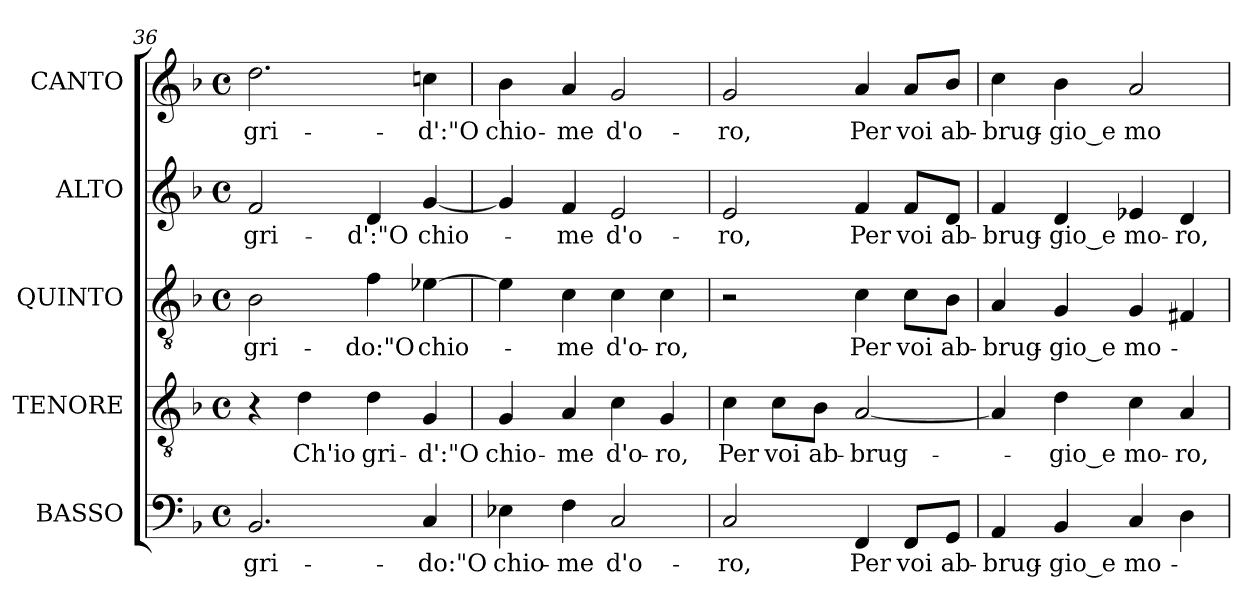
**kern	**text	**kern	**text	**kern	**text	**kern	**text	**kern	**text
*part5	*part5	*part4	*part4	*part3	*part3	*part2	*part2	*part1	*part1
*staff5	*staff5	*staff4	*staff4	*staff3	*staff3	*staff2	*staff2	*staff1	*staff1
*I"BASSO	*	*I"TENORE	*	*I"QUINTO	*	*I"ALTO	*	*I"CANTO	*
*I'B	*	*I'T.	*	*I'T	*	*I'A.	*	*	*
!!LO:LB:g=z
*clefF4	*	*clefGv2	*	*clefGv2	*	*clefG2	*	*clefG2	*
*	*	*ITrd7c12	*	*ITrd7c12	*	*	*	*	*
*k[b-]	*	*k[b-]	*	*k[b-]	*	*k[b-]	*	*k[b-]	*
*F:	*	*F:	*	*F:	*	*F:	*	*F:	*
*M4/4	*	*M4/4	*	*M4/4	*	*M4/4	*	*M4/4	*
*met(c)	*	*met(c)	*	*met(c)	*	*met(c)	*	*met(c)	*
=36	=36	=36	=36	=36	=36	=36	=36	=36	=36
!	!LO:LY:b:color=#000000	!	!	!	!	!	!	!	!
!	!	!	!	!	!LO:LY:b:color=#000000	!	!	!	!
!	!	!	!	!	!	!	!LO:LY:b:color=#000000	!	!
!	!	!	!	!	!	!	!	!	!LO:LY:b:color=#000000
2.BB-i/	gri-	4r	.	2BB-i\	gri-	2fi/	gri-	2.ddi\	gri-
!	!	!	!LO:LY:b:color=#000000	!	!	!	!	!	!
.	.	4Di\	Ch'io	.	.	.	.	.	.
!	!	!	!LO:LY:b:color=#000000	!	!	!	!	!	!
!	!	!	!	!	!LO:LY:b:color=#000000	!	!	!	!
!	!	!	!	!	!	!	!LO:LY:b:color=#000000	!	!
.	.	4Di\	gri-	4Fi\	-do:"O	4di/	-d':"O	.	.
!	!LO:LY:b:color=#000000	!	!	!	!	!	!	!	!
!	!	!	!LO:LY:b:color=#000000	!	!	!	!	!	!
!	!	!	!	!	!LO:LY:b:color=#000000	!	!	!	!
!	!	!	!	!	!	!	!LO:LY:b:color=#000000	!	!
!	!	!	!	!	!	!	!	!	!LO:LY:b:color=#000000
4Ci/	-do:"O	4GGi/	-d':"O	[>4E-Xi\	chio-	[<4gi/	chio-	4ccni\	-d':"O
=37	=37	=37	=37	=37	=37	=37	=37	=37	=37
!	!LO:LY:b:color=#000000	!	!	!	!	!	!	!	!
!	!	!	!LO:LY:b:color=#000000	!	!	!	!	!	!
!	!	!	!	!	!	!	!	!	!LO:LY:b:color=#000000
4E-Xi\	chio-	4GGi/	chio-	4E-i\]	.	4gi/]	.	4b-i\	chio-
!	!LO:LY:b:color=#000000	!	!	!	!	!	!	!	!
!	!	!	!LO:LY:b:color=#000000	!	!	!	!	!	!
!	!	!	!	!	!LO:LY:b:color=#000000	!	!	!	!
!	!	!	!	!	!	!	!LO:LY:b:color=#000000	!	!
!	!	!	!	!	!	!	!	!	!LO:LY:b:color=#000000
4Fi\	-me	4AAi/	-me	4Ci\	-me	4fi/	-me	4ai/	-me
!	!LO:LY:b:color=#000000	!	!	!	!	!	!	!	!
!	!	!	!LO:LY:b:color=#000000	!	!	!	!	!	!
!	!	!	!	!	!LO:LY:b:color=#000000	!	!	!	!
!	!	!	!	!	!	!	!LO:LY:b:color=#000000	!	!
!	!	!	!	!	!	!	!	!	!LO:LY:b:color=#000000
2Ci/	d'o-	4Ci\	d'o-	4Ci\	d'o-	2ei/	d'o-	2gi/	d'o-
!	!	!	!LO:LY:b:color=#000000	!	!	!	!	!	!
!	!	!	!	!	!LO:LY:b:color=#000000	!	!	!	!
.	.	4GGi/	-ro,	4Ci\	-ro,	.	.	.	.
=38	=38	=38	=38	=38	=38	=38	=38	=38	=38
!	!LO:LY:b:color=#000000	!	!	!	!	!	!	!	!
!	!	!	!LO:LY:b:color=#000000	!	!	!	!	!	!
!	!	!	!	!	!	!	!LO:LY:b:color=#000000	!	!
!	!	!	!	!	!	!	!	!	!LO:LY:b:color=#000000
2Ci/	-ro,	4Ci\	Per	2r	.	2ei/	-ro,	2gi/	-ro,
!	!	!	!LO:LY:b:color=#000000	!	!	!	!	!	!
.	.	8Ci\L	voi	.	.	.	.	.	.
!	!	!	!LO:LY:b:color=#000000	!	!	!	!	!	!
.	.	8BB-i\J	ab-	.	.	.	.	.	.
!	!LO:LY:b:color=#000000	!	!	!	!	!	!	!	!
!	!	!	!LO:LY:b:color=#000000	!	!	!	!	!	!
!	!	!	!	!	!LO:LY:b:color=#000000	!	!	!	!
!	!	!	!	!	!	!	!LO:LY:b:color=#000000	!	!
!	!	!	!	!	!	!	!	!	!LO:LY:b:color=#000000
4FFi/	Per	[<2AAi/	-brug-	4Ci\	Per	4fi/	Per	4ai/	Per
!	!LO:LY:b:color=#000000	!	!	!	!	!	!	!	!
!	!	!	!	!	!LO:LY:b:color=#000000	!	!	!	!
!	!	!	!	!	!	!	!LO:LY:b:color=#000000	!	!
!	!	!	!	!	!	!	!	!	!LO:LY:b:color=#000000
8FFi/L	voi	.	.	8Ci\L	voi	8fi/L	voi	8ai/L	voi
!	!LO:LY:b:color=#000000	!	!	!	!	!	!	!	!
!	!	!	!	!	!LO:LY:b:color=#000000	!	!	!	!
!	!	!	!	!	!	!	!LO:LY:b:color=#000000	!	!
!	!	!	!	!	!	!	!	!	!LO:LY:b:color=#000000
8GGi/J	ab-	.	.	8BB-i\J	ab-	8di/J	ab-	8b-i/J	ab-
=39	=39	=39	=39	=39	=39	=39	=39	=39	=39
!	!LO:LY:b:color=#000000	!	!	!	!	!	!	!	!
!	!	!	!	!	!LO:LY:b:color=#000000	!	!	!	!
!	!	!	!	!	!	!	!LO:LY:b:color=#000000	!	!
!	!	!	!	!	!	!	!	!	!LO:LY:b:color=#000000
4AAi/	-brug-	4AAi/]	.	4AAi/	-brug-	4fi/	-brug-	4cci\	-brug-
!	!LO:LY:b:color=#000000	!	!	!	!	!	!	!	!
!	!	!	!LO:LY:b:color=#000000	!	!	!	!	!	!
!	!	!	!	!	!LO:LY:b:color=#000000	!	!	!	!
!	!	!	!	!	!	!	!LO:LY:b:color=#000000	!	!
!	!	!	!	!	!	!	!	!	!LO:LY:b:color=#000000
4BB-i/	-gio_e	4Di\	-gio_e	4GGi/	-gio_e	4di/	-gio_e	4b-i\	-gio_e
!	!LO:LY:b:color=#000000	!	!	!	!	!	!	!	!
!	!	!	!LO:LY:b:color=#000000	!	!	!	!	!	!
!	!	!	!	!	!LO:LY:b:color=#000000	!	!	!	!
!	!	!	!	!	!	!	!LO:LY:b:color=#000000	!	!
!	!	!	!	!	!	!	!	!	!LO:LY:b:color=#000000
4Ci/	mo-	4Ci\	mo-	4GGi/	mo-	4e-Xi/	mo-	2ai/	mo-
!	!	!	!LO:LY:b:color=#000000	!	!	!	!	!	!
!	!	!	!	!	!	!	!LO:LY:b:color=#000000	!	!
4Di\	.	4AAi/	-ro,	4FF#Xi/	.	4di/	-ro,	.	.
=	=	=	=	=	=	=	=	=	=
*-	*-	*-	*-	*-	*-	*-	*-	*-	*-
